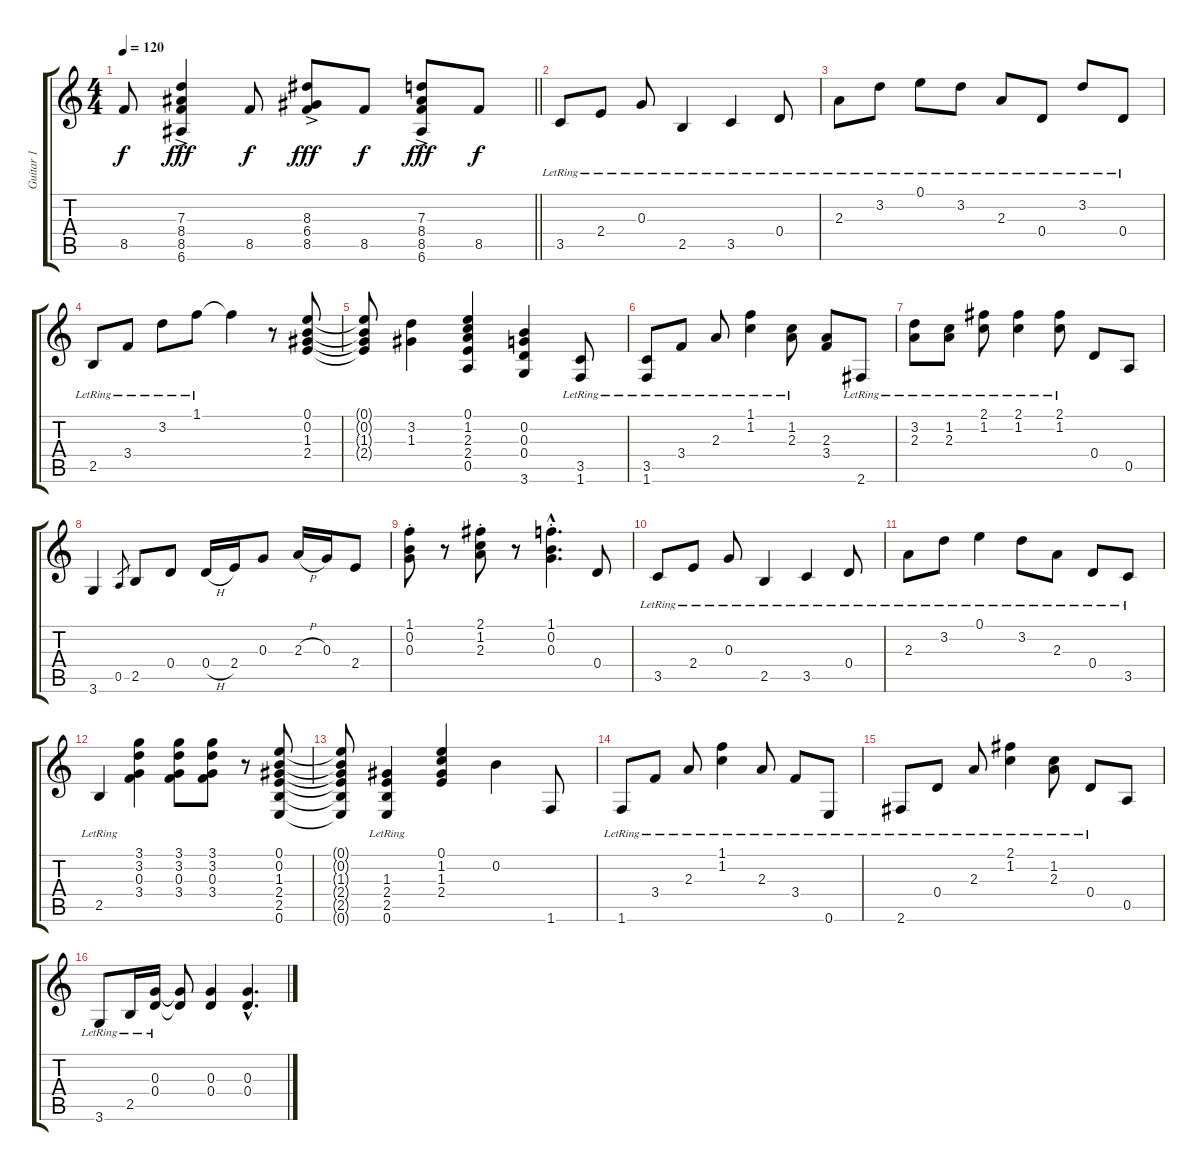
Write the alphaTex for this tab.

\track ("Guitar 1" "Guitar 1") {instrument electricguitarclean}
\staff {score tabs}
\tuning (E4 B3 G3 D3 A2 E2) {hide}
\ts (4 4)
\tempo 120
\clef g2
\barLineRight lightlight
\ks c
8.5.8{dy f} (7.3{ac} 8.4{ac} 8.5{ac} 6.6{ac}).4{dy fff} 8.5.8{dy f} (8.3{ac} 6.4{ac} 8.5{ac}).8{dy fff} 8.5.8{dy f} (7.3{ac} 8.4{ac} 8.5{ac} 6.6{ac}).8{dy fff} 8.5.8{dy f} |
3.5{lr}.8 2.4{lr}.8 0.3{lr}.8 2.5{lr}.4 3.5{lr}.4 0.4{lr}.8 |
2.3{lr}.8 3.2{lr}.8 0.1{lr}.8 3.2{lr}.8 2.3{lr}.8 0.4{lr}.8 3.2{lr}.8 0.4{lr}.8 |
2.5{lr}.8 3.4{lr}.8 3.2{lr}.8 1.1{lr}.8 1.1{t}.4 r.8 (0.1 0.2 1.3 2.4).8 |
(0.1{t} 0.2{t} 1.3{t} 2.4{t}).8 (3.2 1.3).4 (0.1 1.2 2.3 2.4 0.5).4 (0.2 0.3 0.4 3.6).4 (3.5{lr} 1.6{lr}).8 |
(3.5{lr} 1.6{lr}).8 3.4{lr}.8 2.3{lr}.8 (1.1{lr} 1.2{lr}).4 (1.2{lr} 2.3{lr}).8 (2.3 3.4).8 2.6{lr}.8 |
(3.2 2.3{lr}).8 (1.2{lr} 2.3{lr}).8 (2.1{lr} 1.2{lr}).8 (2.1{lr} 1.2{lr}).4 (2.1{lr} 1.2{lr}).8 0.4.8 0.5.8 |
3.6.4 0.5.8{gr} 2.5.8 0.4.8 0.4{h}.16 2.4.16 0.3.8 2.3{h}.16 0.3.16 2.4.8 |
(1.1{st} 0.2{st} 0.3{st}).8 r.8 (2.1{st} 1.2{st} 2.3{st}).8 r.8 (1.1{hac st} 0.2{hac st} 0.3{hac st}).4{d} 0.4.8 |
3.5{lr}.8 2.4{lr}.8 0.3{lr}.8 2.5{lr}.4 3.5{lr}.4 0.4{lr}.8 |
2.3{lr}.8 3.2{lr}.8 0.1{lr}.4 3.2{lr}.8 2.3{lr}.8 0.4{lr}.8 3.5{lr}.8 |
2.5{lr}.4 (3.1 3.2 0.3 3.4).4 (3.1 3.2 0.3 3.4).8 (3.1 3.2 0.3 3.4).8 r.8 (0.1 0.2 1.3 2.4 2.5 0.6).8 |
(0.1{t} 0.2{t} 1.3{t} 2.4{t} 2.5{t} 0.6{t}).8 (1.3 2.4 2.5{lr} 0.6{lr}).4 (0.1 1.2 1.3 2.4).4 0.2.4 1.6.8 |
1.6{lr}.8 3.4{lr}.8 2.3{lr}.8 (1.1{lr} 1.2{lr}).4 2.3{lr}.8 3.4{lr}.8 0.6{lr}.8 |
2.6{lr}.8 0.4{lr}.8 2.3{lr}.8 (2.1{lr} 1.2{lr}).4 (1.2{lr} 2.3{lr}).8 0.4{lr}.8 0.5.8 |
3.6{lr}.8 2.5{lr}.16 (0.3{lr} 0.4{lr}).16 (0.3{t} 0.4{t}).8 (0.3 0.4).4 (0.3{hac} 0.4{hac}).4{d}
